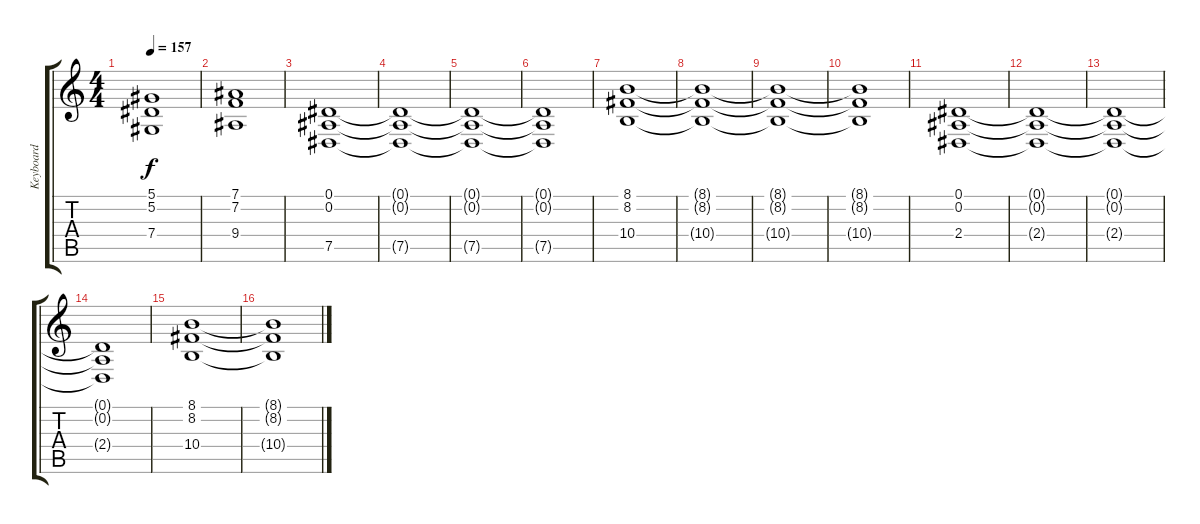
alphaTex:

\track ("Keyboard " "Keyboard ") {instrument stringensemble1}
\staff {score tabs}
\tuning (Eb4 Bb3 Gb3 Db3 Ab2 Eb2) {hide}
\ts (4 4)
\tempo 157
\clef g2
\ks c
(5.1 5.2 7.4).1{dy f} |
(7.1 7.2 9.4).1 |
(0.1 0.2 7.5).1 |
(0.1{t} 0.2{t} 7.5{t}).1 |
(0.1{t} 0.2{t} 7.5{t}).1 |
(0.1{t} 0.2{t} 7.5{t}).1 |
(8.1 8.2 10.4).1 |
(8.1{t} 8.2{t} 10.4{t}).1 |
(8.1{t} 8.2{t} 10.4{t}).1 |
(8.1{t} 8.2{t} 10.4{t}).1 |
(0.1 0.2 2.4).1 |
(0.1{t} 0.2{t} 2.4{t}).1 |
(0.1{t} 0.2{t} 2.4{t}).1 |
(0.1{t} 0.2{t} 2.4{t}).1 |
(8.1 8.2 10.4).1 |
(8.1{t} 8.2{t} 10.4{t}).1
